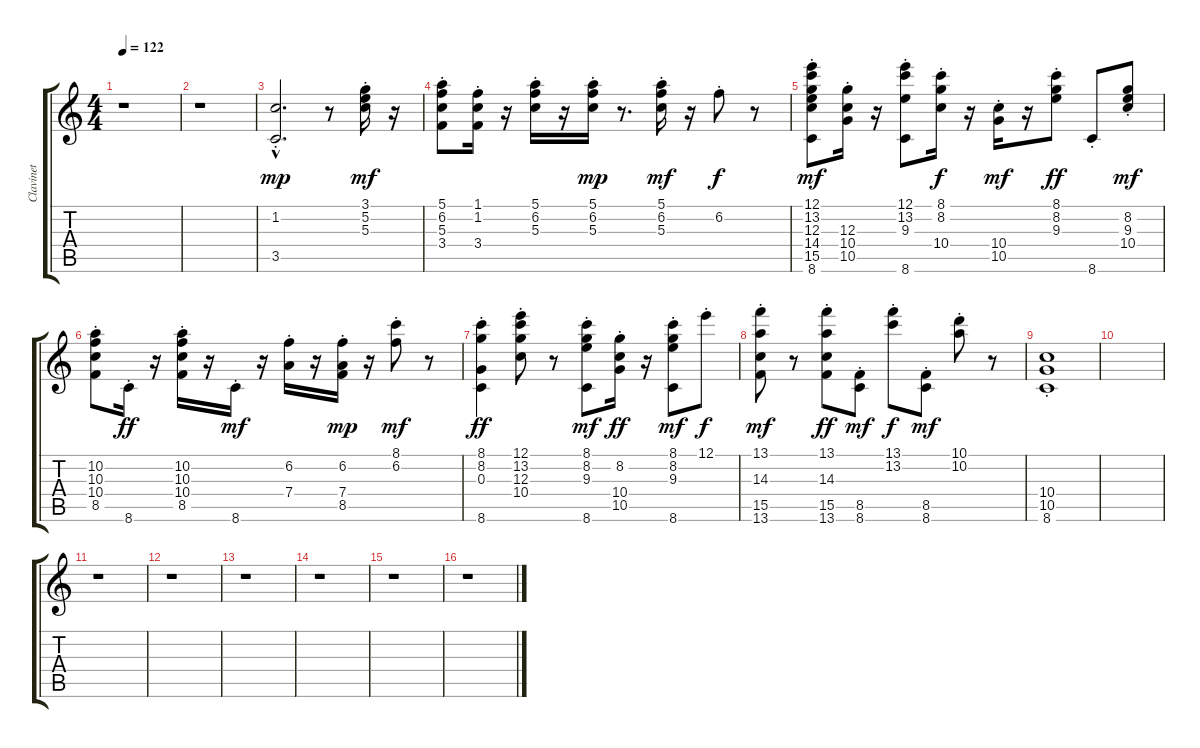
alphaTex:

\track ("Clavinet" "Clavinet") {instrument electricguitarjazz}
\staff {score tabs}
\tuning (E4 B3 G3 D3 A2 E2) {hide}
\ts (4 4)
\tempo 122
\clef g2
\ks c
r.1{dy mp} |
r.1 |
(1.2{hac st} 3.5{hac st}).2{d} r.8 (3.1{st} 5.2{st} 5.3{st}).16{dy mf} r.16 |
(5.1{st} 6.2{st} 5.3{st} 3.4{st}).8 (1.1{st} 1.2{st} 3.4{st}).16 r.16 (5.1{st} 6.2{st} 5.3{st}).16 r.16 (5.1{st} 6.2{st} 5.3{st}).16{dy mp} r.8{d} (5.1{st} 6.2{st} 5.3{st}).16{dy mf} r.16 6.2{st}.8{dy f} r.8 |
(12.1{st} 13.2{st} 12.3{st} 14.4{st} 15.5{st} 8.6{st}).8{dy mf} (12.3{st} 10.4{st} 10.5{st}).16 r.16 (12.1{st} 13.2{st} 9.3{st} 8.6{st}).8 (8.1{st} 8.2{st} 10.4{st}).16{dy f} r.16 (10.4{st} 10.5{st}).16{dy mf} r.16 (8.1{st} 8.2{st} 9.3{st}).8{dy ff} 8.6{st}.8 (8.2{st} 9.3{st} 10.4{st}).8{dy mf} |
(10.2{st} 10.3{st} 10.4{st} 8.5{st}).8 8.6{st}.16{dy ff} r.16 (10.2{st} 10.3{st} 10.4{st} 8.5{st}).16 r.16 8.6{st}.16{dy mf} r.16 (6.2{st} 7.4{st}).16 r.16 (6.2{st} 7.4{st} 8.5{st}).16{dy mp} r.16 (8.1{st} 6.2{st}).8{dy mf} r.8 |
(8.1{st} 8.2{st} 0.3{st} 8.6{st}).4{dy ff} (12.1{st} 13.2{st} 12.3{st} 10.4{st}).8 r.8 (8.1{st} 8.2{st} 9.3{st} 8.6{st}).8{dy mf} (8.2{st} 10.4{st} 10.5{st}).16{dy ff} r.16 (8.1{st} 8.2{st} 9.3{st} 8.6{st}).8{dy mf} 12.1{st}.8{dy f} |
(13.1{st} 14.3{st} 15.5{st} 13.6{st}).8{dy mf} r.8 (13.1{st} 14.3{st} 15.5{st} 13.6{st}).8{dy ff} (8.5{st} 8.6{st}).8{dy mf} (13.1{st} 13.2{st}).8{dy f} (8.5{st} 8.6{st}).8{dy mf} (10.1{st} 10.2{st}).8 r.8 |
(10.4{st} 10.5{st} 8.6{st}).1 |
|
r.1 |
r.1 |
r.1 |
r.1 |
r.1 |
r.1
